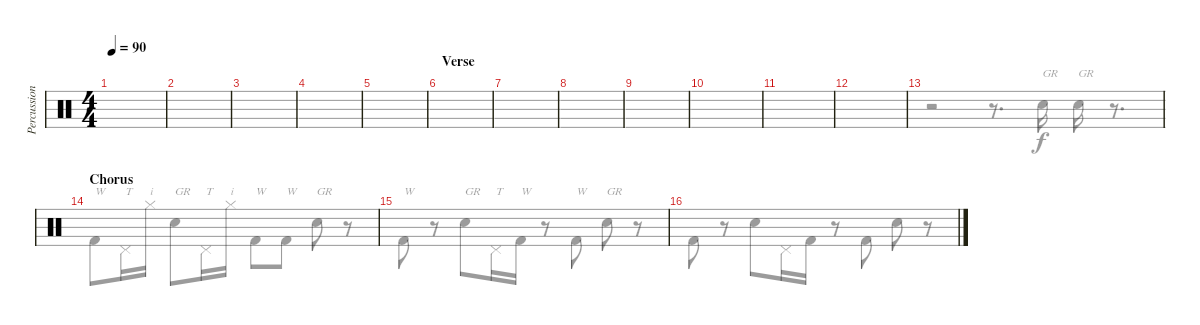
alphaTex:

\track ("Percussions" "Percussion") {instrument percussion}
\staff {score}
\articulation defaults
\voice
\ts (4 4)
\tempo 90
\clef neutral
\ks c
|
|
|
|
|
\section ("" "Verse")
|
|
|
|
|
|
|
|
\section ("" "Chorus")
|
|
\voice
\clef neutral
\ks c
|
|
|
|
|
|
|
|
|
|
|
|
r.2 r.8{d} "Snare (hit) 2".16{txt "GR"} "Snare (hit) 2".16{txt "GR"} r.8{d} |
"Kick (hit) 2".8{txt "W"} "Pedal Hi-Hat (hit)".16{txt "T"} "Hi-Hat (closed)".16{txt "i"} "Snare (hit) 2".8{txt "GR"} "Pedal Hi-Hat (hit)".16{txt "T"} "Hi-Hat (closed)".16{txt "i"} "Kick (hit) 2".8{txt "W"} "Kick (hit) 2".8{txt "W"} "Snare (hit) 2".8{txt "GR"} r.8 |
"Kick (hit) 2".8{txt "W"} r.8 "Snare (hit) 2".8{txt "GR"} "Pedal Hi-Hat (hit)".16{txt "T"} "Kick (hit) 2".16{txt "W"} r.8 "Kick (hit) 2".8{txt "W"} "Snare (hit) 2".8{txt "GR"} r.8 |
"Kick (hit) 2".8 r.8 "Snare (hit) 2".8 "Pedal Hi-Hat (hit)".16 "Kick (hit) 2".16 r.8 "Kick (hit) 2".8 "Snare (hit) 2".8 r.8
